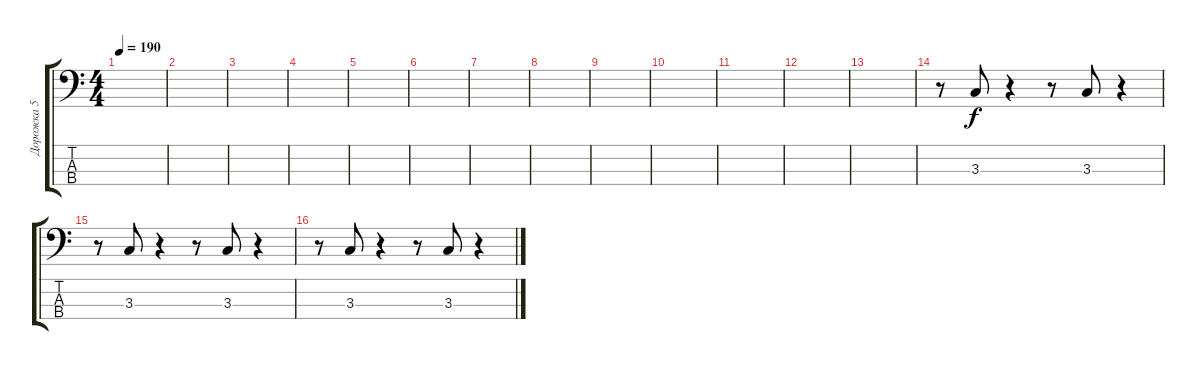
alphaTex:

\track ("Дорожка 5" "Дорожка 5") {instrument electricbassfinger}
\staff {score tabs}
\tuning (G2 D2 A1 E1) {hide}
\ts (4 4)
\tempo 190
\clef f4
\ks c
|
|
|
|
|
|
|
|
|
|
|
|
|
r.8 3.3.8 r.4 r.8 3.3.8 r.4 |
r.8 3.3.8 r.4 r.8 3.3.8 r.4 |
r.8 3.3.8 r.4 r.8 3.3.8 r.4
